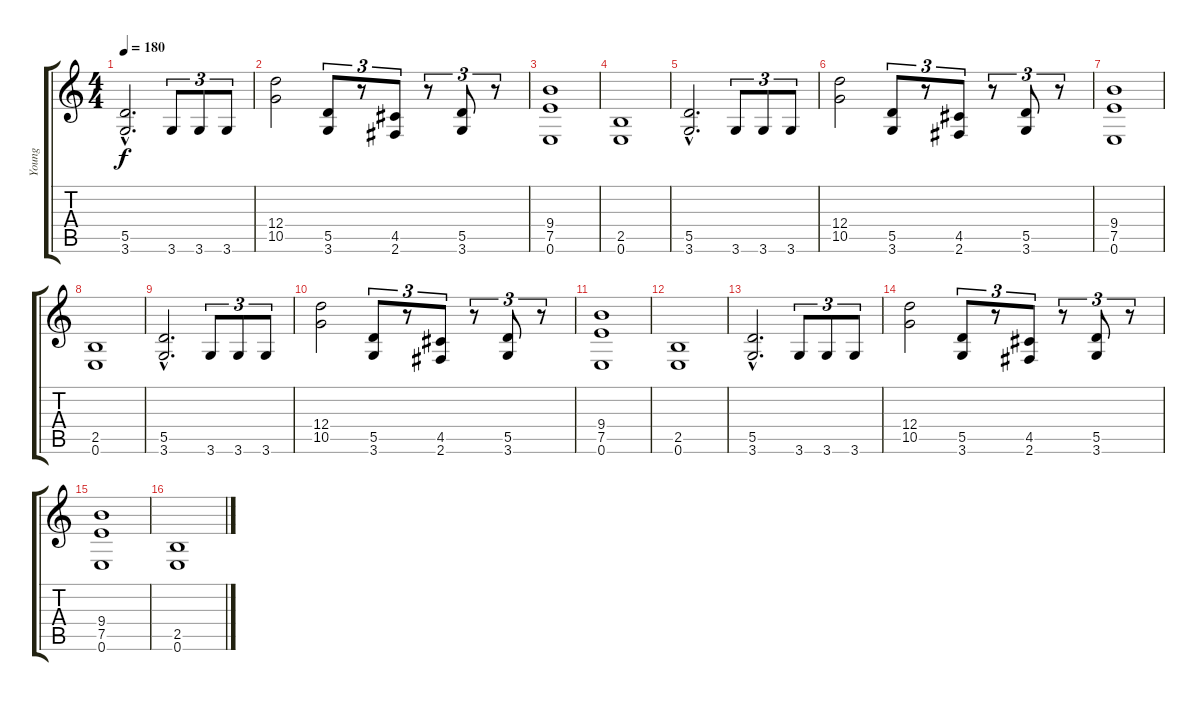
\track ("Young" "Young") {instrument distortionguitar}
\staff {score tabs}
\tuning (E4 B3 G3 D3 A2 E2) {hide}
\ts (4 4)
\tempo 180
\clef g2
\ks c
(5.5{hac} 3.6{hac}).2{d dy f} 3.6.8{tu (3 2)} 3.6.8{tu (3 2)} 3.6.8{tu (3 2)} |
(12.4 10.5).2 (5.5 3.6).8{tu (3 2)} r.8{tu (3 2)} (4.5 2.6).8{tu (3 2)} r.8{tu (3 2)} (5.5 3.6).8{tu (3 2)} r.8{tu (3 2)} |
(9.4 7.5 0.6).1 |
(2.5 0.6).1 |
(5.5{hac} 3.6{hac}).2{d} 3.6.8{tu (3 2)} 3.6.8{tu (3 2)} 3.6.8{tu (3 2)} |
(12.4 10.5).2 (5.5 3.6).8{tu (3 2)} r.8{tu (3 2)} (4.5 2.6).8{tu (3 2)} r.8{tu (3 2)} (5.5 3.6).8{tu (3 2)} r.8{tu (3 2)} |
(9.4 7.5 0.6).1 |
(2.5 0.6).1 |
(5.5{hac} 3.6{hac}).2{d} 3.6.8{tu (3 2)} 3.6.8{tu (3 2)} 3.6.8{tu (3 2)} |
(12.4 10.5).2 (5.5 3.6).8{tu (3 2)} r.8{tu (3 2)} (4.5 2.6).8{tu (3 2)} r.8{tu (3 2)} (5.5 3.6).8{tu (3 2)} r.8{tu (3 2)} |
(9.4 7.5 0.6).1 |
(2.5 0.6).1 |
(5.5{hac} 3.6{hac}).2{d} 3.6.8{tu (3 2)} 3.6.8{tu (3 2)} 3.6.8{tu (3 2)} |
(12.4 10.5).2 (5.5 3.6).8{tu (3 2)} r.8{tu (3 2)} (4.5 2.6).8{tu (3 2)} r.8{tu (3 2)} (5.5 3.6).8{tu (3 2)} r.8{tu (3 2)} |
(9.4 7.5 0.6).1 |
(2.5 0.6).1
